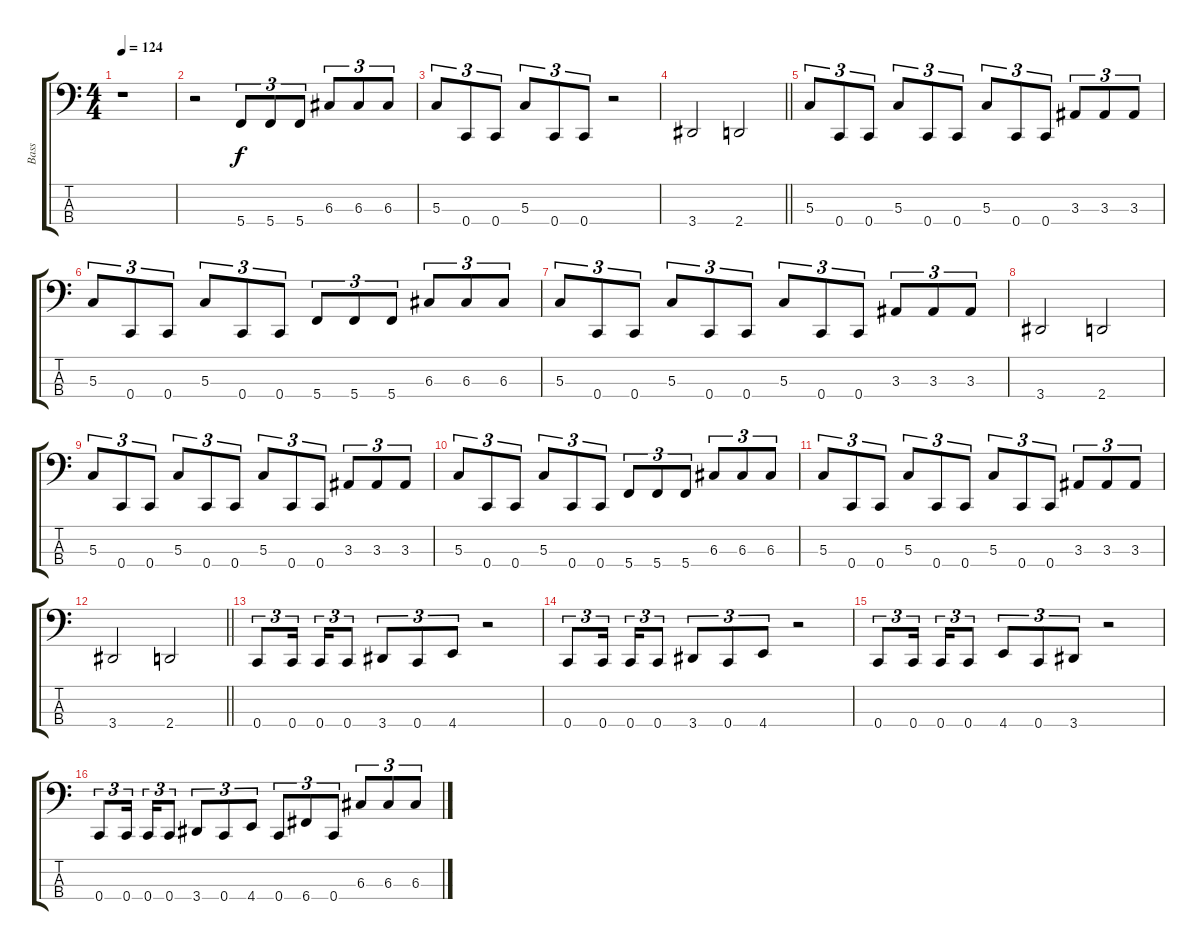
\track ("Bass" "Bass") {instrument electricbasspick}
\staff {score tabs}
\tuning (F2 C2 G1 C1) {hide}
\ts (4 4)
\tempo 124
\clef f4
\ks c
r.1{dy f instrument electricbasspick} |
r.2 5.4.8{tu (3 2)} 5.4.8{tu (3 2)} 5.4.8{tu (3 2)} 6.3.8{tu (3 2)} 6.3.8{tu (3 2)} 6.3.8{tu (3 2)} |
5.3.8{tu (3 2)} 0.4.8{tu (3 2)} 0.4.8{tu (3 2)} 5.3.8{tu (3 2)} 0.4.8{tu (3 2)} 0.4.8{tu (3 2)} r.2 |
\barLineRight lightlight
3.4.2 2.4.2 |
5.3.8{tu (3 2)} 0.4.8{tu (3 2)} 0.4.8{tu (3 2)} 5.3.8{tu (3 2)} 0.4.8{tu (3 2)} 0.4.8{tu (3 2)} 5.3.8{tu (3 2)} 0.4.8{tu (3 2)} 0.4.8{tu (3 2)} 3.3.8{tu (3 2)} 3.3.8{tu (3 2)} 3.3.8{tu (3 2)} |
5.3.8{tu (3 2)} 0.4.8{tu (3 2)} 0.4.8{tu (3 2)} 5.3.8{tu (3 2)} 0.4.8{tu (3 2)} 0.4.8{tu (3 2)} 5.4.8{tu (3 2)} 5.4.8{tu (3 2)} 5.4.8{tu (3 2)} 6.3.8{tu (3 2)} 6.3.8{tu (3 2)} 6.3.8{tu (3 2)} |
5.3.8{tu (3 2)} 0.4.8{tu (3 2)} 0.4.8{tu (3 2)} 5.3.8{tu (3 2)} 0.4.8{tu (3 2)} 0.4.8{tu (3 2)} 5.3.8{tu (3 2)} 0.4.8{tu (3 2)} 0.4.8{tu (3 2)} 3.3.8{tu (3 2)} 3.3.8{tu (3 2)} 3.3.8{tu (3 2)} |
3.4.2 2.4.2 |
5.3.8{tu (3 2)} 0.4.8{tu (3 2)} 0.4.8{tu (3 2)} 5.3.8{tu (3 2)} 0.4.8{tu (3 2)} 0.4.8{tu (3 2)} 5.3.8{tu (3 2)} 0.4.8{tu (3 2)} 0.4.8{tu (3 2)} 3.3.8{tu (3 2)} 3.3.8{tu (3 2)} 3.3.8{tu (3 2)} |
5.3.8{tu (3 2)} 0.4.8{tu (3 2)} 0.4.8{tu (3 2)} 5.3.8{tu (3 2)} 0.4.8{tu (3 2)} 0.4.8{tu (3 2)} 5.4.8{tu (3 2)} 5.4.8{tu (3 2)} 5.4.8{tu (3 2)} 6.3.8{tu (3 2)} 6.3.8{tu (3 2)} 6.3.8{tu (3 2)} |
5.3.8{tu (3 2)} 0.4.8{tu (3 2)} 0.4.8{tu (3 2)} 5.3.8{tu (3 2)} 0.4.8{tu (3 2)} 0.4.8{tu (3 2)} 5.3.8{tu (3 2)} 0.4.8{tu (3 2)} 0.4.8{tu (3 2)} 3.3.8{tu (3 2)} 3.3.8{tu (3 2)} 3.3.8{tu (3 2)} |
\barLineRight lightlight
3.4.2 2.4.2 |
0.4.8{tu (3 2)} 0.4.16{tu (3 2)} 0.4.16{tu (3 2)} 0.4.8{tu (3 2)} 3.4.8{tu (3 2)} 0.4.8{tu (3 2)} 4.4.8{tu (3 2)} r.2 |
0.4.8{tu (3 2)} 0.4.16{tu (3 2)} 0.4.16{tu (3 2)} 0.4.8{tu (3 2)} 3.4.8{tu (3 2)} 0.4.8{tu (3 2)} 4.4.8{tu (3 2)} r.2 |
0.4.8{tu (3 2)} 0.4.16{tu (3 2)} 0.4.16{tu (3 2)} 0.4.8{tu (3 2)} 4.4.8{tu (3 2)} 0.4.8{tu (3 2)} 3.4.8{tu (3 2)} r.2 |
0.4.8{tu (3 2)} 0.4.16{tu (3 2)} 0.4.16{tu (3 2)} 0.4.8{tu (3 2)} 3.4.8{tu (3 2)} 0.4.8{tu (3 2)} 4.4.8{tu (3 2)} 0.4.8{tu (3 2)} 6.4.8{tu (3 2)} 0.4.8{tu (3 2)} 6.3.8{tu (3 2)} 6.3.8{tu (3 2)} 6.3.8{tu (3 2)}
